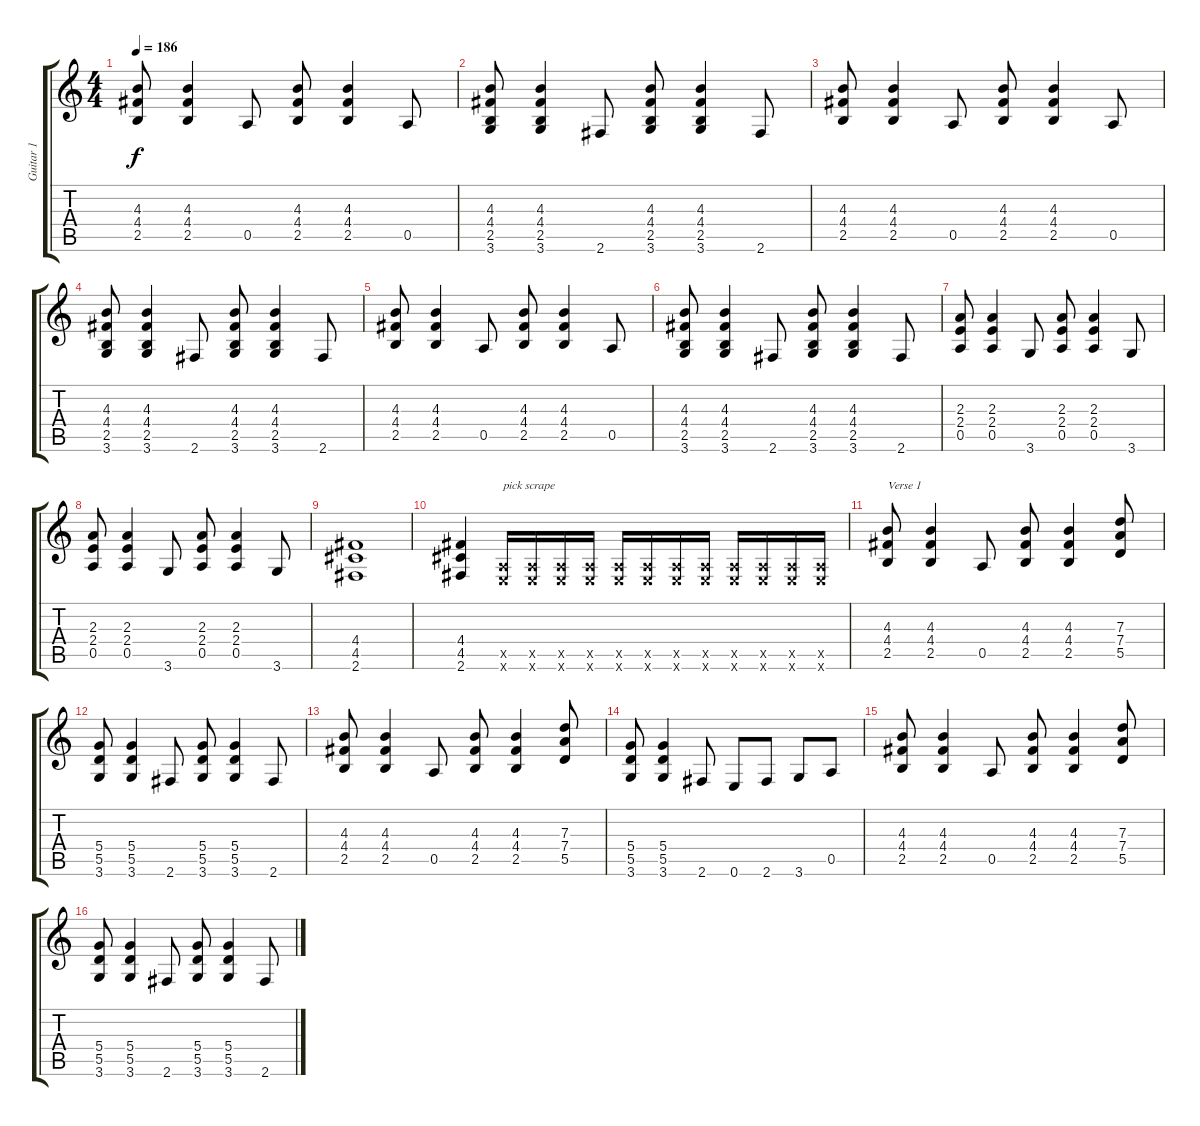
\track ("Guitar 1" "Guitar 1") {instrument distortionguitar}
\staff {score tabs}
\tuning (E4 B3 G3 D3 A2 E2) {hide}
\ts (4 4)
\tempo 186
\clef g2
\ks c
(4.3 4.4 2.5).8{dy f instrument distortionguitar} (4.3 4.4 2.5).4 0.5.8 (4.3 4.4 2.5).8 (4.3 4.4 2.5).4 0.5.8 |
(4.3 4.4 2.5 3.6).8 (4.3 4.4 2.5 3.6).4 2.6.8 (4.3 4.4 2.5 3.6).8 (4.3 4.4 2.5 3.6).4 2.6.8 |
(4.3 4.4 2.5).8 (4.3 4.4 2.5).4 0.5.8 (4.3 4.4 2.5).8 (4.3 4.4 2.5).4 0.5.8 |
(4.3 4.4 2.5 3.6).8 (4.3 4.4 2.5 3.6).4 2.6.8 (4.3 4.4 2.5 3.6).8 (4.3 4.4 2.5 3.6).4 2.6.8 |
(4.3 4.4 2.5).8 (4.3 4.4 2.5).4 0.5.8 (4.3 4.4 2.5).8 (4.3 4.4 2.5).4 0.5.8 |
(4.3 4.4 2.5 3.6).8 (4.3 4.4 2.5 3.6).4 2.6.8 (4.3 4.4 2.5 3.6).8 (4.3 4.4 2.5 3.6).4 2.6.8 |
(2.3 2.4 0.5).8 (2.3 2.4 0.5).4 3.6.8 (2.3 2.4 0.5).8 (2.3 2.4 0.5).4 3.6.8 |
(2.3 2.4 0.5).8 (2.3 2.4 0.5).4 3.6.8 (2.3 2.4 0.5).8 (2.3 2.4 0.5).4 3.6.8 |
(4.4 4.5 2.6).1 |
(4.4 4.5 2.6).4 (0.5{x} 0.6{x}).16{txt "pick scrape"} (0.5{x} 0.6{x}).16 (0.5{x} 0.6{x}).16 (0.5{x} 0.6{x}).16 (0.5{x} 0.6{x}).16 (0.5{x} 0.6{x}).16 (0.5{x} 0.6{x}).16 (0.5{x} 0.6{x}).16 (0.5{x} 0.6{x}).16 (0.5{x} 0.6{x}).16 (0.5{x} 0.6{x}).16 (0.5{x} 0.6{x}).16 |
(4.3 4.4 2.5).8{txt "Verse 1 "} (4.3 4.4 2.5).4 0.5.8 (4.3 4.4 2.5).8 (4.3 4.4 2.5).4 (7.3 7.4 5.5).8 |
(5.4 5.5 3.6).8 (5.4 5.5 3.6).4 2.6.8 (5.4 5.5 3.6).8 (5.4 5.5 3.6).4 2.6.8 |
(4.3 4.4 2.5).8 (4.3 4.4 2.5).4 0.5.8 (4.3 4.4 2.5).8 (4.3 4.4 2.5).4 (7.3 7.4 5.5).8 |
(5.4 5.5 3.6).8 (5.4 5.5 3.6).4 2.6.8 0.6.8 2.6.8 3.6.8 0.5.8 |
(4.3 4.4 2.5).8 (4.3 4.4 2.5).4 0.5.8 (4.3 4.4 2.5).8 (4.3 4.4 2.5).4 (7.3 7.4 5.5).8 |
(5.4 5.5 3.6).8 (5.4 5.5 3.6).4 2.6.8 (5.4 5.5 3.6).8 (5.4 5.5 3.6).4 2.6.8
